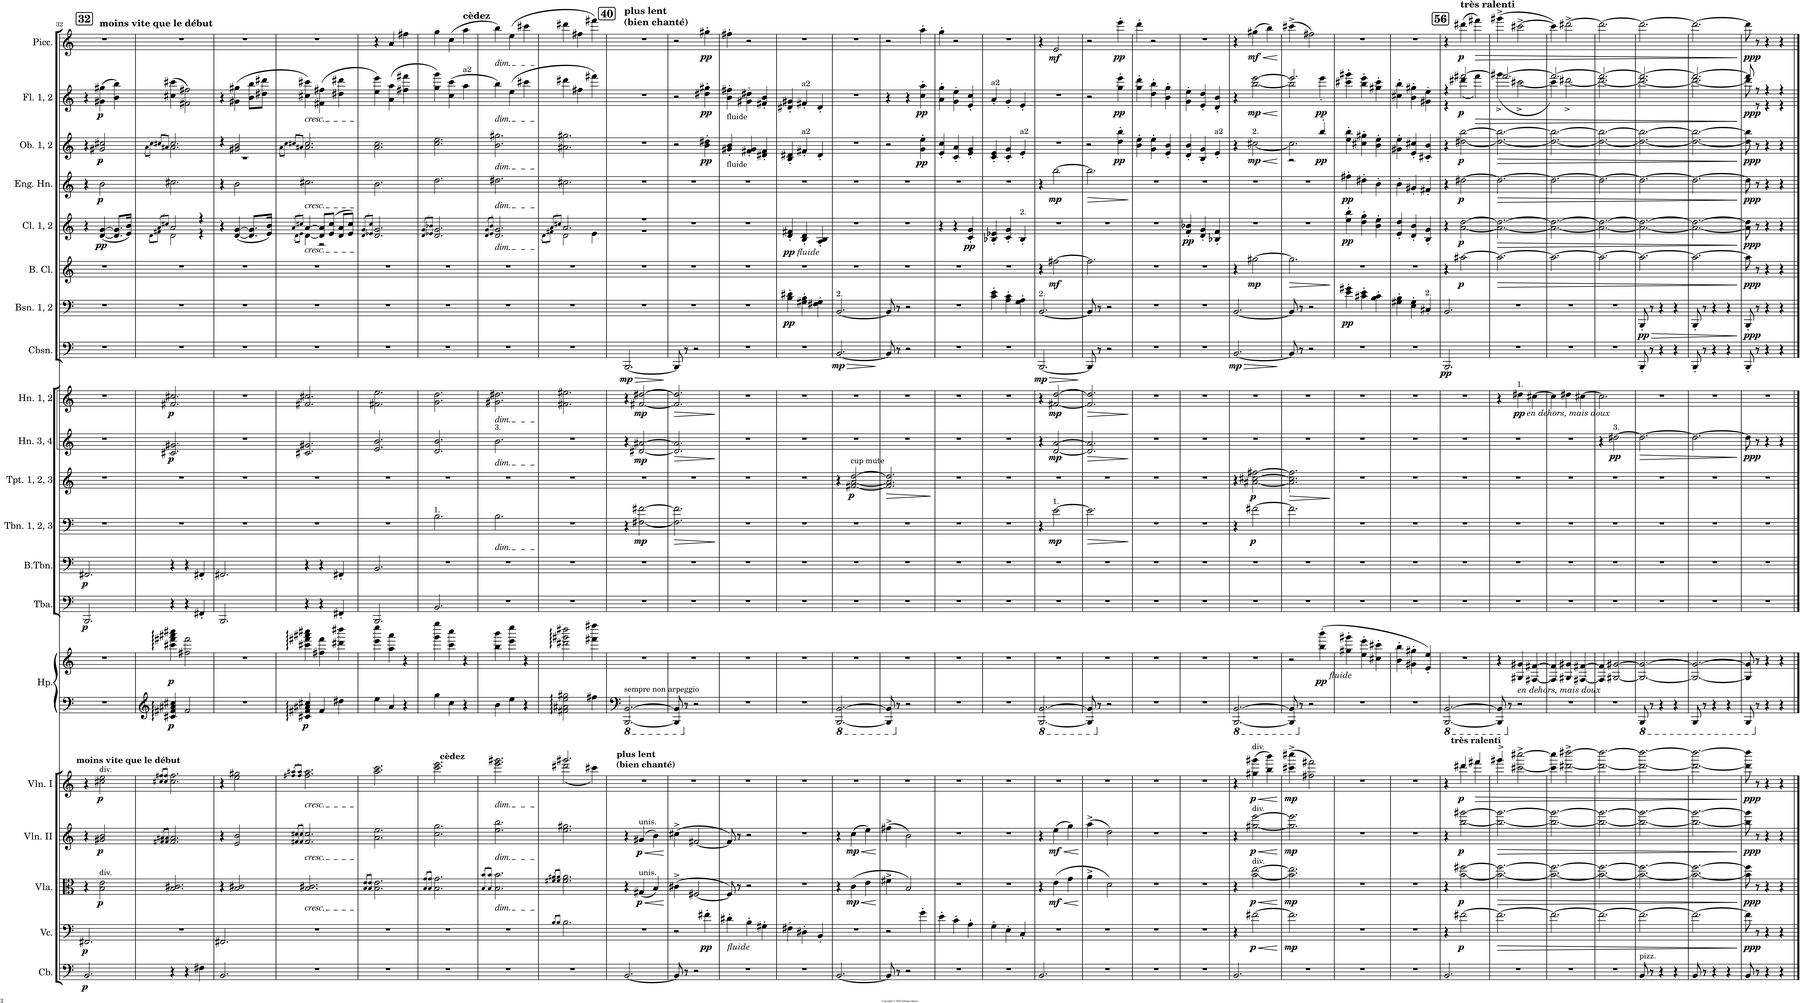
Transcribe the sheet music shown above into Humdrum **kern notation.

**kern	**dynam	**kern	**dynam	**kern	**dynam	**kern	**dynam	**kern	**dynam	**kern	**kern	**dynam	**kern	**dynam	**kern	**dynam	**kern	**dynam	**kern	**dynam	**kern	**dynam	**kern	**dynam	**kern	**dynam	**kern	**dynam	**kern	**dynam	**kern	**dynam	**kern	**dynam	**kern	**dynam	**kern	**dynam	**kern	**dynam
*part20	*part20	*part19	*part19	*part18	*part18	*part17	*part17	*part16	*part16	*part15	*part15	*part15	*part14	*part14	*part13	*part13	*part12	*part12	*part11	*part11	*part10	*part10	*part9	*part9	*part8	*part8	*part7	*part7	*part6	*part6	*part5	*part5	*part4	*part4	*part3	*part3	*part2	*part2	*part1	*part1
*staff21	*staff21	*staff20	*staff20	*staff19	*staff19	*staff18	*staff18	*staff17	*staff17	*staff16	*staff15	*staff15/16	*staff14	*staff14	*staff13	*staff13	*staff12	*staff12	*staff11	*staff11	*staff10	*staff10	*staff9	*staff9	*staff8	*staff8	*staff7	*staff7	*staff6	*staff6	*staff5	*staff5	*staff4	*staff4	*staff3	*staff3	*staff2	*staff2	*staff1	*staff1
*I"Contrabass	*	*I"Violoncello	*	*I"Viola	*	*I"Violin II	*	*I"Violin I	*	*I"Harp	*	*	*I"Tuba	*	*I"Bass trombone	*	*I"Trombone 1, 2	*	*I"Trumpet 1, 2, 3 in Bb	*	*I"Horn 3, 4 in F	*	*I"Horn 1, 2 in F	*	*I"Contrabassoon	*	*I"Bassoon 1, 2	*	*I"Bass Clarinet	*	*I"Clarinet 1, 2 in A	*	*I"English Horn	*	*I"Oboe 1, 2	*	*I"Flute 1, 2	*	*I"Piccolo	*
*I'Cb.	*	*I'Vc.	*	*I'Vla.	*	*I'Vln. II	*	*I'Vln. I	*	*I'Hp.	*	*	*I'Tba.	*	*I'B.Tbn.	*	*I'Tbn. 1, 2, 3	*	*I'Tpt. 1, 2, 3	*	*I'Hn. 3, 4	*	*I'Hn. 1, 2	*	*I'Cbsn.	*	*I'Bsn. 1, 2	*	*I'B. Cl.	*	*I'Cl. 1, 2	*	*I'Eng. Hn.	*	*I'Ob. 1, 2	*	*I'Fl. 1, 2	*	*I'Picc.	*
!!LO:PB:g=z
*clefF4	*	*clefF4	*	*clefC3	*	*clefG2	*	*clefG2	*	*clefF4	*clefG2	*	*clefF4	*	*clefF4	*	*clefF4	*	*clefG2	*	*clefG2	*	*clefG2	*	*clefF4	*	*clefF4	*	*clefG2	*	*clefG2	*	*clefG2	*	*clefG2	*	*clefG2	*	*clefG2	*
*Trd7c12	*	*	*	*	*	*	*	*	*	*	*	*	*	*	*	*	*	*	*Trd1c2	*	*Trd4c7	*	*Trd4c7	*	*Trd7c12	*	*	*	*Trd8c14	*	*Trd1c2	*	*Trd4c7	*	*	*	*	*	*Trd-7c-12	*
*k[]	*	*k[]	*	*k[]	*	*k[]	*	*k[]	*	*k[]	*k[]	*	*k[]	*	*k[]	*	*k[]	*	*k[]	*	*k[]	*	*k[]	*	*k[]	*	*k[]	*	*k[]	*	*k[]	*	*k[]	*	*k[]	*	*k[]	*	*k[]	*
*M3/4	*	*M3/4	*	*M3/4	*	*M3/4	*	*M3/4	*	*M3/4	*M3/4	*	*M3/4	*	*M3/4	*	*M3/4	*	*M3/4	*	*M3/4	*	*M3/4	*	*M3/4	*	*M3/4	*	*M3/4	*	*M3/4	*	*M3/4	*	*M3/4	*	*M3/4	*	*M3/4	*
!!LO:REH:place=s1:a:B:cj:fs=14:t=32
=32	=32	=32	=32	=32	=32	=32	=32	=32	=32	=32	=32	=32	=32	=32	=32	=32	=32	=32	=32	=32	=32	=32	=32	=32	=32	=32	=32	=32	=32	=32	=32	=32	=32	=32	=32	=32	=32	=32	=32	=32
!	!	!	!	!	!	!	!	!LO:TX:a:B:t=moins vite que le début	!	!	!	!	!	!	!	!	!	!	!	!	!	!	!	!	!	!	!	!	!	!	!	!	!	!	!	!	!	!	!	!
!	!LO:DY:b	!	!LO:DY:b	!	!	!	!	!	!	!	!	!	!	!LO:DY:b	!	!LO:DY:b	!	!	!	!	!	!	!	!	!	!	!	!	!	!	!	!	!	!	!	!	!	!	!	!
*	*	*	*	*	*	*	*	*	*	*	*	*	*	*	*	*	*	*	*	*	*	*	*	*	*	*	*	*	*	*	*	*	*	*	*	*	*	*	*^	*
2.BB/	p	2.FF#X/	p	4r	.	4r	.	4r	.	2.r	2.r	.	2.BBB/	p	2.FF#X/	p	2.r	.	2.r	.	2.r	.	2.r	.	2.r	.	2.r	.	2.r	.	4r	.	4r	.	4r	.	4r	.	2.r	4ryy	.
!	!	!	!	!	!	!	!	!	!	!	!	!	!	!	!	!	!	!	!	!	!	!	!	!	!	!	!	!	!	!	!	!	!	!	!	!	!	!	!	!LO:TX:a:B:t=moins vite que le début	!
!	!	!	!	!	!	!	!	!LO:TX:a:t=div.	!	!	!	!	!	!	!	!	!	!	!	!	!	!	!	!	!	!	!	!	!	!	!	!	!	!	!	!	!	!	!	!	!
!	!	!	!	!LO:TX:a:t=div.	!	!	!	!	!	!	!	!	!	!	!	!	!	!	!	!	!	!	!	!	!	!	!	!	!	!	!	!	!	!	!	!	!	!	!	!	!
!	!	!	!	!	!LO:DY:b	!	!LO:DY:b	!	!LO:DY:b	!	!	!	!	!	!	!	!	!	!	!	!	!	!	!	!	!	!	!	!	!	!	!LO:DY:b	!	!LO:DY:b	!	!LO:DY:b	!	!LO:DY:b	!	!	!
.	.	.	.	2B\ 2e\	p	2g#X/ 2b/	p	2cc#X\ 2ee\	p	.	.	.	.	.	.	.	.	.	.	.	.	.	.	.	.	.	.	.	.	.	([4d/ [4g/	pp	2b\	p	2g#X/ 2cc#X/	p	(4g#X\ 4gg#X\	p	.	2ryy	.
.	.	.	.	.	.	.	.	.	.	.	.	.	.	.	.	.	.	.	.	.	.	.	.	.	.	.	.	.	.	.	8.d/] 8.g/]L	.	.	.	.	.	4b\ 4bb\)	.	.	.	.
.	.	.	.	.	.	.	.	.	.	.	.	.	.	.	.	.	.	.	.	.	.	.	.	.	.	.	.	.	.	.	16e/ 16b/Jk)	.	.	.	.	.	.	.	.	.	.
*	*	*	*	*	*	*	*	*	*	*	*	*	*	*	*	*	*	*	*	*	*	*	*	*	*	*	*	*	*	*	*	*	*	*	*	*	*	*	*v	*v	*
=33	=33	=33	=33	=33	=33	=33	=33	=33	=33	=33	=33	=33	=33	=33	=33	=33	=33	=33	=33	=33	=33	=33	=33	=33	=33	=33	=33	=33	=33	=33	=33	=33	=33	=33	=33	=33	=33	=33	=33	=33
*	*	*	*	*	*	*	*	*	*	*	*	*	*	*	*	*	*	*	*	*	*	*	*	*	*	*	*	*	*	*	*^	*	*	*	*^	*	*	*	*	*
.	.	.	.	.	.	8qf#X/ 8qa#X/L	.	8qcc#X/ 8qff#X/L	.	.	.	.	.	.	.	.	.	.	.	.	.	.	.	.	.	.	.	.	.	.	8qa/L	8qd\L	.	.	.	8qcc#X/L	8qa#\L	.	.	.	.	.
.	.	.	.	.	.	8qf#/ 8qa#/J	.	8qcc#/ 8qff#/J	.	.	.	.	.	.	.	.	.	.	.	.	.	.	.	.	.	.	.	.	.	.	8qcc#X/J	8qf#X\J	.	.	.	8qa#X/J	8qcc#\J	.	.	.	.	.
!	!	!	!	!	!	!	!	!	!	!	!	!LO:DY:b=2	!	!	!	!	!	!	!	!	!	!	!	!	!	!	!	!	!	!	!	!	!	!	!	!	!	!	!	!	!	!
!	!	!	!	!	!	!	!	!	!	!	!	!LO:DY:n=1:b	!	!	!	!	!	!	!	!	!	!LO:DY:b	!	!LO:DY:b	!	!	!	!	!	!	!	!	!	!	!	!	!	!	!	!	!	!
4r	.	2.r	.	2.B/ 2.c#X/	.	2.f#/ 2.a#/	.	2.cc#\ 2.ff#\	.	4c#X/ 4f#X/ 4a#X/ 4cc#X/	4ccc#X\ 4fff#X\ 4aaa#X\ 4cccc#X\	p p	4r	.	4r	.	2.r	.	2.r	.	2.c#X/ 2.g#X/	p	2.f#X/ 2.cc#X/	p	2.r	.	2.r	.	2.r	.	2a/	2d\	.	2.cc#X\	.	2.cc#/	2.a#\	.	(4cc#X\ 4ccc#X\	.	2.r	.
4r	.	.	.	.	.	.	.	.	.	2f#/	2ff#X\ 2fff#\	.	4r	.	4r	.	.	.	.	.	.	.	.	.	.	.	.	.	.	.	.	.	.	.	.	.	.	.	2f#X\ 2ff#X\)	.	.	.
4F#X\	.	.	.	.	.	.	.	.	.	.	.	.	4FF#X'/	.	4FF#X'/	.	.	.	.	.	.	.	.	.	.	.	.	.	.	.	4r	4r	.	.	.	.	.	.	.	.	.	.
*	*	*	*	*	*	*	*	*	*	*	*	*	*	*	*	*	*	*	*	*	*	*	*	*	*	*	*	*	*	*	*v	*v	*	*	*	*	*	*	*	*	*	*
=34	=34	=34	=34	=34	=34	=34	=34	=34	=34	=34	=34	=34	=34	=34	=34	=34	=34	=34	=34	=34	=34	=34	=34	=34	=34	=34	=34	=34	=34	=34	=34	=34	=34	=34	=34	=34	=34	=34	=34	=34	=34
2.BB/	.	2.FF#X/	.	4r	.	4r	.	4r	.	2.r	2.r	.	2.BBB/	.	2.FF#X/	.	2.r	.	2.r	.	2.r	.	2.r	.	2.r	.	2.r	.	2.r	.	4r	.	4r	.	4r	2.r	.	4r	.	2.r	.
.	.	.	.	2B/ 2c#X/	.	2e/ 2b/	.	2ee\ 2gg#X\	.	.	.	.	.	.	.	.	.	.	.	.	.	.	.	.	.	.	.	.	.	.	([4d/ [4g/	.	2b\	.	2g#X/ 2b/	.	.	(4g#X\ 4gg#X\	.	.	.
.	.	.	.	.	.	.	.	.	.	.	.	.	.	.	.	.	.	.	.	.	.	.	.	.	.	.	.	.	.	.	8.d/] 8.g/]L	.	.	.	.	.	.	8b\ 8bb\L	.	.	.
.	.	.	.	.	.	.	.	.	.	.	.	.	.	.	.	.	.	.	.	.	.	.	.	.	.	.	.	.	.	.	.	.	.	.	.	.	.	8dd#X\ 8ddd#X\J	.	.	.
.	.	.	.	.	.	.	.	.	.	.	.	.	.	.	.	.	.	.	.	.	.	.	.	.	.	.	.	.	.	.	16e/ 16b/Jk)	.	.	.	.	.	.	.	.	.	.
=35	=35	=35	=35	=35	=35	=35	=35	=35	=35	=35	=35	=35	=35	=35	=35	=35	=35	=35	=35	=35	=35	=35	=35	=35	=35	=35	=35	=35	=35	=35	=35	=35	=35	=35	=35	=35	=35	=35	=35	=35	=35
*	*	*	*	*	*	*	*	*	*	*	*	*	*	*	*	*	*	*	*	*	*	*	*	*	*	*	*	*	*	*	*^	*	*	*	*	*	*	*	*	*	*
.	.	.	.	.	.	8qf#X/ 8qcc#X/L	.	8qff#X/ 8qaa#X/L	.	.	.	.	.	.	.	.	.	.	.	.	.	.	.	.	.	.	.	.	.	.	8qa/L	8qd\L	.	.	.	8qcc#X/L	8qa#\L	.	.	.	.	.
.	.	.	.	.	.	8qf#/ 8qcc#/J	.	8qff#/ 8qaa#/J	.	.	.	.	.	.	.	.	.	.	.	.	.	.	.	.	.	.	.	.	.	.	8qcc#X/J	8qe\J	.	.	.	8qa#X/J	8qcc#\J	.	.	.	.	.
!	!	!	!	!	!	!	!	!	!	!	!	!	!	!	!	!	!	!	!	!	!	!	!	!	!	!	!	!	!	!	!	!	!	!	!	!	!	!	!LO:TX:b:i:t=cresc.	!	!	!
!	!	!	!	!	!	!	!	!	!	!	!	!	!	!	!	!	!	!	!	!	!	!	!	!	!	!	!	!	!	!	!	!	!	!LO:TX:b:i:t=cresc.	!	!	!	!	!	!	!	!
!	!	!	!	!	!	!	!	!	!	!	!	!	!	!	!	!	!	!	!	!	!	!	!	!	!	!	!	!	!	!	!LO:TX:b:i:t=cresc.	!	!	!	!	!	!	!	!	!	!	!
!	!	!	!	!	!	!	!	!LO:TX:b:i:t=cresc.	!	!	!	!	!	!	!	!	!	!	!	!	!	!	!	!	!	!	!	!	!	!	!	!	!	!	!	!	!	!	!	!	!	!
!	!	!	!	!	!	!LO:TX:b:i:t=cresc.	!	!	!	!	!	!	!	!	!	!	!	!	!	!	!	!	!	!	!	!	!	!	!	!	!	!	!	!	!	!	!	!	!	!	!	!
!	!	!	!	!LO:TX:b:i:t=cresc.	!	!	!	!	!	!	!	!	!	!	!	!	!	!	!	!	!	!	!	!	!	!	!	!	!	!	!	!	!	!	!	!	!	!	!	!	!	!
!	!	!	!	!	!	!	!	!	!	!	!	!LO:DY:b=2	!	!	!	!	!	!	!	!	!	!	!	!	!	!	!	!	!	!	!	!	!	!	!	!	!	!	!	!	!	!
2.r	.	2.r	.	2.B/ 2.c#X/	.	2.f#/ 2.cc#/	.	2.ff#\ 2.aa#\	.	4c#X/ 4f#X/ 4a#X/ 4cc#X/	4ccc#X\ 4fff#X\ 4aaa#X\ 4cccc#X\	p	4r	.	4r	.	2.r	.	2.r	.	2.c#X/ 2.g#X/	.	2.f#X/ 2.cc#X/	.	2.r	.	2.r	.	2.r	.	[4a/	[4d\	.	2.cc#X\	.	2.cc#/	2.a#\	.	4cc#X\ 4ccc#X\)	.	2.r	.
.	.	.	.	.	.	.	.	.	.	4f#/	4ff#X\ 4fff#\	.	4r	.	4r	.	.	.	.	.	.	.	.	.	.	.	.	.	.	.	8d/] 8a/]L	2r	.	.	.	.	.	.	(4f#X\ 4ff#X\	.	.	.
.	.	.	.	.	.	.	.	.	.	.	.	.	.	.	.	.	.	.	.	.	.	.	.	.	.	.	.	.	.	.	(8e/ 8cc#/J	.	.	.	.	.	.	.	.	.	.	.
.	.	.	.	.	.	.	.	.	.	4dd#X\	4ddd#X\ 4dddd#X\	.	4FF#X'/	.	4FF#X'/	.	.	.	.	.	.	.	.	.	.	.	.	.	.	.	8d/ 8a/L	.	.	.	.	.	.	.	4dd#X\ 4ddd#X\	.	.	.
.	.	.	.	.	.	.	.	.	.	.	.	.	.	.	.	.	.	.	.	.	.	.	.	.	.	.	.	.	.	.	8e/ 8cc#/J)	.	.	.	.	.	.	.	.	.	.	.
*	*	*	*	*	*	*	*	*	*	*	*	*	*	*	*	*	*	*	*	*	*	*	*	*	*	*	*	*	*	*	*v	*v	*	*	*	*v	*v	*	*	*	*	*
=36	=36	=36	=36	=36	=36	=36	=36	=36	=36	=36	=36	=36	=36	=36	=36	=36	=36	=36	=36	=36	=36	=36	=36	=36	=36	=36	=36	=36	=36	=36	=36	=36	=36	=36	=36	=36	=36	=36	=36	=36
.	.	.	.	8qB/ 8qe/L	.	.	.	.	.	.	.	.	.	.	.	.	.	.	.	.	.	.	.	.	.	.	.	.	.	.	8qd/ 8qg/L	.	.	.	.	.	.	.	.	.
.	.	.	.	8qB/ 8qe/J	.	.	.	.	.	.	.	.	.	.	.	.	.	.	.	.	.	.	.	.	.	.	.	.	.	.	8qe-X/ 8qcc/J	.	.	.	.	.	.	.	.	.
2.r	.	2.r	.	2.B\ 2.e\	.	2.a\ 2.ee\	.	2.aa\ 2.ccc\	.	4ee\	4eee\ 4eeee\	.	2.BBB/	.	2.BB/	.	2.r	.	2.r	.	2.e/ 2.b/	.	2.f#X\ 2.ee\	.	2.r	.	2.r	.	2.r	.	2.d/ 2.g/	.	2.b\	.	2.a\ 2.cc\	.	4ee\ 4eee\)	.	4r	.
.	.	.	.	.	.	.	.	.	.	4a/	4aa\ 4aaa\	.	.	.	.	.	.	.	.	.	.	.	.	.	.	.	.	.	.	.	.	.	.	.	.	.	(4a\ 4aa\	.	4a/	.
.	.	.	.	.	.	.	.	.	.	4r	4r	.	.	.	.	.	.	.	.	.	.	.	.	.	.	.	.	.	.	.	.	.	.	.	.	.	4ff#X\ 4fff#X\	.	4ff#X\	.
=37	=37	=37	=37	=37	=37	=37	=37	=37	=37	=37	=37	=37	=37	=37	=37	=37	=37	=37	=37	=37	=37	=37	=37	=37	=37	=37	=37	=37	=37	=37	=37	=37	=37	=37	=37	=37	=37	=37	=37	=37
.	.	.	.	8qB/ 8qg/L	.	.	.	.	.	.	.	.	.	.	.	.	.	.	.	.	.	.	.	.	.	.	.	.	.	.	8qd/ 8qg/L	.	.	.	.	.	.	.	.	.
.	.	.	.	8qB/ 8qg/J	.	.	.	.	.	.	.	.	.	.	.	.	.	.	.	.	.	.	.	.	.	.	.	.	.	.	8qe-X/ 8qb-X/J	.	.	.	.	.	.	.	.	.
!	!	!	!	!	!	!	!	!	!	!	!	!	!	!	!	!	!LO:TX:a:t=1.	!	!	!	!	!	!	!	!	!	!	!	!	!	!	!	!	!	!	!	!	!	!	!
!	!	!	!	!	!	!	!	!LO:TX:a:B:t=cèdez	!	!	!	!	!	!	!	!	!	!	!	!	!	!	!	!	!	!	!	!	!	!	!	!	!	!	!	!	!	!	!	!
2.r	.	2.r	.	2.B\ 2.g\	.	2.cc\ 2.gg\	.	2.ccc\ 2.eee\	.	4gg\	4ggg\ 4gggg\	.	2.BB/	.	2.r	.	2.B\	.	2.r	.	2.d/ 2.b/	.	2.g\ 2.dd\	.	2.r	.	2.r	.	2.r	.	2.d/ 2.g/	.	2.dd\	.	2.cc\ 2.ee\	.	4gg\ 4ggg\)	.	4gg\	.
.	.	.	.	.	.	.	.	.	.	4cc\	4ccc\ 4cccc\	.	.	.	.	.	.	.	.	.	.	.	.	.	.	.	.	.	.	.	.	.	.	.	.	.	(4cc\ 4ccc\	.	(4cc\	.
!	!	!	!	!	!	!	!	!	!	!	!	!	!	!	!	!	!	!	!	!	!	!	!	!	!	!	!	!	!	!	!	!	!	!	!	!	!	!	!LO:TX:a:B:t=cèdez	!
!	!	!	!	!	!	!	!	!	!	!	!	!	!	!	!	!	!	!	!	!	!	!	!	!	!	!	!	!	!	!	!	!	!	!	!	!	!LO:TX:a:t=a2	!	!	!
.	.	.	.	.	.	.	.	.	.	4r	4r	.	.	.	.	.	.	.	.	.	.	.	.	.	.	.	.	.	.	.	.	.	.	.	.	.	4aa\	.	4aa\	.
=38	=38	=38	=38	=38	=38	=38	=38	=38	=38	=38	=38	=38	=38	=38	=38	=38	=38	=38	=38	=38	=38	=38	=38	=38	=38	=38	=38	=38	=38	=38	=38	=38	=38	=38	=38	=38	=38	=38	=38	=38
.	.	.	.	8qB/ 8qb/L	.	.	.	.	.	.	.	.	.	.	.	.	.	.	.	.	.	.	.	.	.	.	.	.	.	.	8qd/ 8qg/L	.	.	.	.	.	.	.	.	.
.	.	.	.	8qB/ 8qb/J	.	.	.	.	.	.	.	.	.	.	.	.	.	.	.	.	.	.	.	.	.	.	.	.	.	.	8qe/ 8qb/J	.	.	.	.	.	.	.	.	.
!	!	!	!	!	!	!	!	!	!	!	!	!	!	!	!	!	!	!	!	!	!	!	!	!	!	!	!	!	!	!	!	!	!	!	!	!	!	!	!LO:TX:b:i:t=dim.	!
!	!	!	!	!	!	!	!	!	!	!	!	!	!	!	!	!	!	!	!	!	!	!	!	!	!	!	!	!	!	!	!	!	!	!	!	!	!LO:TX:b:i:t=dim.	!	!	!
!	!	!	!	!	!	!	!	!	!	!	!	!	!	!	!	!	!	!	!	!	!	!	!	!	!	!	!	!	!	!	!	!	!	!	!LO:TX:b:i:t=dim.	!	!	!	!	!
!	!	!	!	!	!	!	!	!	!	!	!	!	!	!	!	!	!	!	!	!	!	!	!	!	!	!	!	!	!	!	!	!	!LO:TX:b:i:t=dim.	!	!	!	!	!	!	!
!	!	!	!	!	!	!	!	!	!	!	!	!	!	!	!	!	!	!	!	!	!	!	!	!	!	!	!	!	!	!	!LO:TX:b:i:t=dim.	!	!	!	!	!	!	!	!	!
!	!	!	!	!	!	!	!	!	!	!	!	!	!	!	!	!	!	!	!	!	!	!	!LO:TX:b:i:t=dim.	!	!	!	!	!	!	!	!	!	!	!	!	!	!	!	!	!
!	!	!	!	!	!	!	!	!	!	!	!	!	!	!	!	!	!	!	!	!	!LO:TX:a:t=3.	!	!	!	!	!	!	!	!	!	!	!	!	!	!	!	!	!	!	!
!	!	!	!	!	!	!	!	!	!	!	!	!	!	!	!	!	!	!	!	!	!LO:TX:b:i:t=dim.	!	!	!	!	!	!	!	!	!	!	!	!	!	!	!	!	!	!	!
!	!	!	!	!	!	!	!	!	!	!	!	!	!	!	!	!	!LO:TX:b:i:t=dim.	!	!	!	!	!	!	!	!	!	!	!	!	!	!	!	!	!	!	!	!	!	!	!
!	!	!	!	!	!	!	!	!LO:TX:b:i:t=dim.	!	!	!	!	!	!	!	!	!	!	!	!	!	!	!	!	!	!	!	!	!	!	!	!	!	!	!	!	!	!	!	!
!	!	!	!	!	!	!LO:TX:b:i:t=dim.	!	!	!	!	!	!	!	!	!	!	!	!	!	!	!	!	!	!	!	!	!	!	!	!	!	!	!	!	!	!	!	!	!	!
!	!	!	!	!LO:TX:b:i:t=dim.	!	!	!	!	!	!	!	!	!	!	!	!	!	!	!	!	!	!	!	!	!	!	!	!	!	!	!	!	!	!	!	!	!	!	!	!
2.r	.	2.r	.	2.B\ 2.b\	.	2.ee\ 2.bb\	.	2.eee\ 2.ggg#X\	.	4b\	4bb\ 4bbb\	.	2.r	.	2.r	.	2.B\	.	2.r	.	2.b\	.	2.g#X\ 2.dd#X\	.	2.r	.	2.r	.	2.r	.	2.d/ 2.g/	.	2.dd#X\	.	2.b\ 2.gg#X\	.	4bb\)	.	4bb\)	.
.	.	.	.	.	.	.	.	.	.	4ee\	4eee\ 4eeee\	.	.	.	.	.	.	.	.	.	.	.	.	.	.	.	.	.	.	.	.	.	.	.	.	.	(4ee\	.	(4ee\	.
.	.	.	.	.	.	.	.	.	.	4r	4r	.	.	.	.	.	.	.	.	.	.	.	.	.	.	.	.	.	.	.	.	.	.	.	.	.	4ccc#X\	.	4ccc#X\	.
=39	=39	=39	=39	=39	=39	=39	=39	=39	=39	=39	=39	=39	=39	=39	=39	=39	=39	=39	=39	=39	=39	=39	=39	=39	=39	=39	=39	=39	=39	=39	=39	=39	=39	=39	=39	=39	=39	=39	=39	=39
*	*	*	*	*	*	*	*	*	*	*	*	*	*	*	*	*	*	*	*	*	*	*	*	*	*	*	*	*	*	*	*^	*	*	*	*	*	*	*	*	*
.	.	8qB/L	.	8qf#X/ 8qa#X/L	.	.	.	.	.	.	.	.	.	.	.	.	.	.	.	.	.	.	.	.	.	.	.	.	.	.	8qa/L	8qd\L	.	.	.	.	.	.	.	.	.
.	.	8qB/J	.	8qf#/ 8qa#/J	.	.	.	.	.	.	.	.	.	.	.	.	.	.	.	.	.	.	.	.	.	.	.	.	.	.	8qcc#X/J	8qf#X\J	.	.	.	.	.	.	.	.	.
*	*	*	*	*	*	*	*	*^	*	*	*	*	*	*	*	*	*	*	*	*	*	*	*	*	*	*	*	*	*	*	*	*	*	*	*	*	*	*	*	*	*
2.r	.	2.B\	.	2.f#\ 2.a#\	.	2.ee\ 2.gg#X\	.	2.ggg#X/	(2ddd#X\	.	2f#X\ 2a#X\ 2ee\ 2gg#X\	2ddd#X\ 2ggg#X\ 2dddd#X\	.	2.r	.	2.r	.	2.r	.	2.r	.	2.r	.	2.f#X\ 2.ee#X\	.	2.r	.	2.r	.	2.r	.	2.a/	2d\	.	2.cc#X\	.	2.a#X\ 2.gg#X\	.	4ddd#X\	.	4ddd#X\	.
.	.	.	.	.	.	.	.	.	.	.	.	.	.	.	.	.	.	.	.	.	.	.	.	.	.	.	.	.	.	.	.	.	.	.	.	.	.	.	4ff#X\	.	4ff#X\	.
.	.	.	.	.	.	.	.	.	4ccc#X\)	.	4ff#X\	4fff#X\ 4ffff#X\	.	.	.	.	.	.	.	.	.	.	.	.	.	.	.	.	.	.	.	.	4e\	.	.	.	.	.	4fff#X\)	.	4fff#X\)	.
*	*	*	*	*	*	*	*	*v	*v	*	*	*	*	*	*	*	*	*	*	*	*	*	*	*	*	*	*	*	*	*	*	*	*	*	*	*	*	*	*	*	*	*
!!LO:REH:place=s1:a:B:cj:fs=14:t=40
=40	=40	=40	=40	=40	=40	=40	=40	=40	=40	=40	=40	=40	=40	=40	=40	=40	=40	=40	=40	=40	=40	=40	=40	=40	=40	=40	=40	=40	=40	=40	=40	=40	=40	=40	=40	=40	=40	=40	=40	=40	=40
*	*	*	*	*	*	*	*	*	*	*8ba	*	*	*	*	*	*	*	*	*	*	*	*	*	*	*	*	*	*	*	*	*	*	*	*	*	*	*	*	*	*	*
*	*	*	*	*	*	*	*	*^	*	*	*	*	*	*	*	*	*	*	*	*	*	*	*	*	*	*	*	*	*	*	*	*	*	*	*	*	*	*	*	*	*
!	!	!	!	!	!	!	!	!	!	!	!	!	!	!	!	!	!	!	!	!	!	!	!	!	!	!	!	!	!	!	!	!	!	!	!	!	!	!	!	!	!LO:TX:a:B:t=plus lent	!
!	!	!	!	!	!	!	!	!	!	!	!	!	!	!	!	!	!	!	!	!	!	!	!	!	!	!	!	!	!	!	!	!	!	!	!	!	!	!	!	!	!LO:TX:a:t=(bien chanté)	!
!	!	!	!	!	!	!	!	!	!	!	!LO:TX:a:t=sempre non arpeggio	!	!	!	!	!	!	!	!	!	!	!	!	!	!	!	!	!	!	!	!	!	!	!	!	!	!	!	!	!	!	!
!	!	!	!	!	!	!	!	!LO:TX:a:B:t=plus lent	!	!	!	!	!	!	!	!	!	!	!	!	!	!	!	!	!	!	!	!	!	!	!	!	!	!	!	!	!	!	!	!	!	!
!	!	!	!	!	!	!	!	!LO:TX:a:t=(bien chanté)	!	!	!	!	!	!	!	!	!	!	!	!	!	!	!	!	!	!	!	!	!	!	!	!	!	!	!	!	!	!	!	!	!	!
!	!	!	!	!	!	!	!	!	!	!	!	!	!	!	!	!	!	!	!	!	!	!	!	!	!	!	!LO:HP:b	!	!	!	!	!	!	!	!	!	!	!	!	!	!	!
!	!	!	!	!	!	!	!	!	!	!	!	!	!	!	!	!	!	!	!	!	!	!	!	!	!	!	!LO:DY:n=1:b	!	!	!	!	!	!	!	!	!	!	!	!	!	!	!
*	*	*	*	*	*	*	*	*v	*v	*	*	*	*	*	*	*	*	*	*	*	*	*	*	*	*	*	*	*	*	*	*	*	*	*	*	*	*	*	*	*	*	*
[2.BB/	.	2.r	.	4r	.	4r	.	2.r	.	[2.BBBB/ [2.BBB/	2.r	.	2.r	.	2.r	.	4r	.	2.r	.	4r	.	4r	.	[2.BBB/	> mp	2.r	.	2.r	.	2.r	2.r	.	2.r	.	2.r	.	2.r	.	2.r	.
!	!	!	!	!	!	!LO:TX:a:t=unis.	!	!	!	!	!	!	!	!	!	!	!	!	!	!	!	!	!	!	!	!	!	!	!	!	!	!	!	!	!	!	!	!	!	!	!
!	!	!	!	!LO:TX:a:t=unis.	!	!	!	!	!	!	!	!	!	!	!	!	!	!	!	!	!	!	!	!	!	!	!	!	!	!	!	!	!	!	!	!	!	!	!	!	!
!	!	!	!	!	!LO:HP:b	!	!LO:HP:b	!	!	!	!	!	!	!	!	!	!	!	!	!	!	!	!	!	!	!	!	!	!	!	!	!	!	!	!	!	!	!	!	!	!
!	!	!	!	!	!LO:DY:n=1:b	!	!LO:DY:n=1:b	!	!	!	!	!	!	!	!	!	!	!LO:DY:b	!	!	!	!LO:DY:b	!	!LO:DY:b	!	!	!	!	!	!	!	!	!	!	!	!	!	!	!	!	!
.	.	.	.	(4G#X/	< p	(4g#X/	< p	.	.	.	.	.	.	.	.	.	[2F#X\ [2f#X\	mp	.	.	[2d#X/ [2a#X/	mp	[2f#X/ [2dd#X/	mp	.	.	.	.	.	.	.	.	.	.	.	.	.	.	.	.	.
.	.	.	.	4B/)	.	4b\)	.	.	.	.	.	.	.	.	.	.	.	.	.	.	.	.	.	.	.	.	.	.	.	.	.	.	.	.	.	.	.	.	.	.	.
*	*	*	*	*	*	*	*	*	*	*	*	*	*	*	*	*	*	*	*	*	*	*	*	*	*	*	*	*	*	*	*v	*v	*	*	*	*	*	*	*	*	*
.	.	.	.	.	[	.	[	.	.	.	.	.	.	.	.	.	.	.	.	.	.	.	.	.	.	]	.	.	.	.	.	.	.	.	.	.	.	.	.	.
=41	=41	=41	=41	=41	=41	=41	=41	=41	=41	=41	=41	=41	=41	=41	=41	=41	=41	=41	=41	=41	=41	=41	=41	=41	=41	=41	=41	=41	=41	=41	=41	=41	=41	=41	=41	=41	=41	=41	=41	=41
!	!	!	!	!	!	!	!	!	!	!	!	!	!	!	!	!	!	!LO:HP:b	!	!	!	!LO:HP:b	!	!LO:HP:b	!	!	!	!	!	!	!	!	!	!	!	!	!	!	!	!
8BB/]	.	2r	.	(4c#X^\	.	(4cc#X^\	.	2.r	.	8BBBB/] 8BBB/]	2.r	.	2.r	.	2.r	.	2.F#\] 2.f#\]	>	2.r	.	2.d#/] 2.a#/]	>	2.f#/] 2.dd#/]	>	8BBB/]	.	2.r	.	2.r	.	2.r	.	2.r	.	2r	.	2r	.	2r	.
*	*	*	*	*	*	*	*	*	*	*X8ba	*	*	*	*	*	*	*	*	*	*	*	*	*	*	*	*	*	*	*	*	*	*	*	*	*	*	*	*	*	*
8r	.	.	.	.	.	.	.	.	.	8r	.	.	.	.	.	.	.	.	.	.	.	.	.	.	8r	.	.	.	.	.	.	.	.	.	.	.	.	.	.	.
2r	.	.	.	[2F#X/	.	[2f#X/	.	.	.	2r	.	.	.	.	.	.	.	.	.	.	.	.	.	.	2r	.	.	.	.	.	.	.	.	.	.	.	.	.	.	.
!	!	!	!LO:DY:b	!	!	!	!	!	!	!	!	!	!	!	!	!	!	!	!	!	!	!	!	!	!	!	!	!	!	!	!	!	!	!	!	!LO:DY:b	!	!LO:DY:b	!	!LO:DY:b
.	.	4f#X'\	pp	.	.	.	.	.	.	.	.	.	.	.	.	.	.	.	.	.	.	.	.	.	.	.	.	.	.	.	.	.	.	.	4b\' 4dd#X\'	pp	4dd#X\' 4gg#X\'	pp	4gg#X'\	pp
.	.	.	.	.	.	.	.	.	.	.	.	.	.	.	.	.	.	]	.	.	.	]	.	]	.	.	.	.	.	.	.	.	.	.	.	.	.	.	.	.
=42	=42	=42	=42	=42	=42	=42	=42	=42	=42	=42	=42	=42	=42	=42	=42	=42	=42	=42	=42	=42	=42	=42	=42	=42	=42	=42	=42	=42	=42	=42	=42	=42	=42	=42	=42	=42	=42	=42	=42	=42
!	!	!	!	!	!	!	!	!	!	!	!	!	!	!	!	!	!	!	!	!	!	!	!	!	!	!	!	!	!	!	!	!	!	!	!	!	!LO:TX:b:t=fluide	!	!	!
!	!	!	!	!	!	!	!	!	!	!	!	!	!	!	!	!	!	!	!	!	!	!	!	!	!	!	!	!	!	!	!	!	!	!	!LO:TX:b:t=fluide	!	!	!	!	!
!	!	!LO:TX:b:i:t=fluide	!	!	!	!	!	!	!	!	!	!	!	!	!	!	!	!	!	!	!	!	!	!	!	!	!	!	!	!	!	!	!	!	!	!	!	!	!	!
2.r	.	4d#X'\	.	8F#/])	.	8f#/])	.	2.r	.	2.r	2.r	.	2.r	.	2.r	.	2.r	.	2.r	.	2.r	.	2.r	.	2.r	.	2.r	.	2.r	.	2.r	.	2.r	.	4g#X/' 4b/'	.	4b\' 4ff#X\'	.	4ff#X'\	.
.	.	.	.	8r	.	8r	.	.	.	.	.	.	.	.	.	.	.	.	.	.	.	.	.	.	.	.	.	.	.	.	.	.	.	.	.	.	.	.	.	.
.	.	4B'\	.	2r	.	2r	.	.	.	.	.	.	.	.	.	.	.	.	.	.	.	.	.	.	.	.	.	.	.	.	.	.	.	.	4f#X/' 4g#/'	.	4g#X\' 4dd#X\'	.	2r	.
.	.	4G#X'\	.	.	.	.	.	.	.	.	.	.	.	.	.	.	.	.	.	.	.	.	.	.	.	.	.	.	.	.	.	.	.	.	4d#X/' 4f#/'	.	4f#X/' 4b/'	.	.	.
=43	=43	=43	=43	=43	=43	=43	=43	=43	=43	=43	=43	=43	=43	=43	=43	=43	=43	=43	=43	=43	=43	=43	=43	=43	=43	=43	=43	=43	=43	=43	=43	=43	=43	=43	=43	=43	=43	=43	=43	=43
!	!	!	!	!	!	!	!	!	!	!	!	!	!	!	!	!	!	!	!	!	!	!	!	!	!	!	!	!	!	!	!LO:TX:b:i:t=fluide	!	!	!	!	!	!	!	!	!
!	!	!	!	!	!	!	!	!	!	!	!	!	!	!	!	!	!	!	!	!	!	!	!	!	!	!	!	!LO:DY:b	!	!	!	!LO:DY:b	!	!	!	!	!	!	!	!
2.r	.	4F#X'\	.	2.r	.	2.r	.	2.r	.	2.r	2.r	.	2.r	.	2.r	.	2.r	.	2.r	.	2.r	.	2.r	.	2.r	.	4B\' 4d#X\'	pp	2.r	.	4d/' 4f#X/'	pp	2.r	.	4B/' 4d#X/'	.	4d#X/' 4g#X/'	.	2.r	.
!	!	!	!	!	!	!	!	!	!	!	!	!	!	!	!	!	!	!	!	!	!	!	!	!	!	!	!	!	!	!	!	!	!	!	!	!	!LO:TX:a:t=a2	!	!	!
!	!	!	!	!	!	!	!	!	!	!	!	!	!	!	!	!	!	!	!	!	!	!	!	!	!	!	!	!	!	!	!	!	!	!	!LO:TX:a:t=a2	!	!	!	!	!
.	.	4D#X'\	.	.	.	.	.	.	.	.	.	.	.	.	.	.	.	.	.	.	.	.	.	.	.	.	4G#X\' 4B\'	.	.	.	4B/' 4d/'	.	.	.	4f#X'/	.	4f#X'/	.	.	.
.	.	4BB'/	.	.	.	.	.	.	.	.	.	.	.	.	.	.	.	.	.	.	.	.	.	.	.	.	4F#X\' 4G#\'	.	.	.	4A/' 4B/'	.	.	.	4d#'/	.	4d#'/	.	.	.
=44	=44	=44	=44	=44	=44	=44	=44	=44	=44	=44	=44	=44	=44	=44	=44	=44	=44	=44	=44	=44	=44	=44	=44	=44	=44	=44	=44	=44	=44	=44	=44	=44	=44	=44	=44	=44	=44	=44	=44	=44
*	*	*	*	*	*	*	*	*	*	*8ba	*	*	*	*	*	*	*	*	*	*	*	*	*	*	*	*	*	*	*	*	*	*	*	*	*	*	*	*	*	*
!	!	!	!	!	!	!	!	!	!	!	!	!	!	!	!	!	!	!	!	!	!	!	!	!	!	!	!LO:TX:a:t=2.	!	!	!	!	!	!	!	!	!	!	!	!	!
!	!	!	!	!	!	!	!	!	!	!	!	!	!	!	!	!	!	!	!	!	!	!	!	!	!	!LO:HP:b	!	!	!	!	!	!	!	!	!	!	!	!	!	!
!	!	!	!	!	!	!	!	!	!	!	!	!	!	!	!	!	!	!	!	!	!	!	!	!	!	!LO:DY:n=1:b	!	!	!	!	!	!	!	!	!	!	!	!	!	!
[2.BB/	.	2.r	.	4r	.	4r	.	2.r	.	[2.BBBB/ [2.BBB/	2.r	.	2.r	.	2.r	.	2.r	.	4r	.	2.r	.	2.r	.	[2.BB/	> mp	[2.BB/	.	2.r	.	2.r	.	2.r	.	2.r	.	2.r	.	2.r	.
!	!	!	!	!	!	!	!	!	!	!	!	!	!	!	!	!	!	!	!LO:TX:a:t=cup mute	!	!	!	!	!	!	!	!	!	!	!	!	!	!	!	!	!	!	!	!	!
!	!	!	!	!	!LO:HP:b	!	!LO:HP:b	!	!	!	!	!	!	!	!	!	!	!	!	!	!	!	!	!	!	!	!	!	!	!	!	!	!	!	!	!	!	!	!	!
!	!	!	!	!	!LO:DY:n=1:b	!	!LO:DY:n=1:b	!	!	!	!	!	!	!	!	!	!	!	!	!LO:DY:b	!	!	!	!	!	!	!	!	!	!	!	!	!	!	!	!	!	!	!	!
.	.	.	.	(4c\	< mp	(4cc\	< mp	.	.	.	.	.	.	.	.	.	.	.	[2f#X/ [2a/ [2dd/	p	.	.	.	.	.	.	.	.	.	.	.	.	.	.	.	.	.	.	.	.
.	.	.	.	4e\	.	4ee\)	.	.	.	.	.	.	.	.	.	.	.	.	.	.	.	.	.	.	.	.	.	.	.	.	.	.	.	.	.	.	.	.	.	.
.	.	.	.	.	[	.	[	.	.	.	.	.	.	.	.	.	.	.	.	.	.	.	.	.	.	]	.	.	.	.	.	.	.	.	.	.	.	.	.	.
=45	=45	=45	=45	=45	=45	=45	=45	=45	=45	=45	=45	=45	=45	=45	=45	=45	=45	=45	=45	=45	=45	=45	=45	=45	=45	=45	=45	=45	=45	=45	=45	=45	=45	=45	=45	=45	=45	=45	=45	=45
!	!	!	!	!	!	!	!	!	!	!	!	!	!	!	!	!	!	!	!	!LO:HP:b	!	!	!	!	!	!	!	!	!	!	!	!	!	!	!	!	!	!	!	!
8BB/]	.	2r	.	4f#X^\	.	(4ff#X^\	.	2.r	.	8BBBB/] 8BBB/]	2.r	.	2.r	.	2.r	.	2.r	.	2.f#/] 2.a/] 2.dd/]	>	2.r	.	2.r	.	8BB/]	.	8BB/]	.	2.r	.	2.r	.	2.r	.	2r	.	4r	.	2r	.
*	*	*	*	*	*	*	*	*	*	*X8ba	*	*	*	*	*	*	*	*	*	*	*	*	*	*	*	*	*	*	*	*	*	*	*	*	*	*	*	*	*	*
8r	.	.	.	.	.	.	.	.	.	8r	.	.	.	.	.	.	.	.	.	.	.	.	.	.	8r	.	8r	.	.	.	.	.	.	.	.	.	.	.	.	.
2r	.	.	.	2B/)	.	2b\)	.	.	.	2r	.	.	.	.	.	.	.	.	.	.	.	.	.	.	2r	.	2r	.	.	.	.	.	.	.	.	.	4r	.	.	.
!	!	!	!	!	!	!	!	!	!	!	!	!	!	!	!	!	!	!	!	!	!	!	!	!	!	!	!	!	!	!	!	!	!	!	!	!LO:DY:b	!	!LO:DY:b	!	!
.	.	4g'\	.	.	.	.	.	.	.	.	.	.	.	.	.	.	.	.	.	.	.	.	.	.	.	.	.	.	.	.	.	.	.	.	4g\' 4ee\'	pp	4cc\' 4aa\'	pp	4aa'\	.
.	.	.	.	.	.	.	.	.	.	.	.	.	.	.	.	.	.	.	.	]	.	.	.	.	.	.	.	.	.	.	.	.	.	.	.	.	.	.	.	.
=46	=46	=46	=46	=46	=46	=46	=46	=46	=46	=46	=46	=46	=46	=46	=46	=46	=46	=46	=46	=46	=46	=46	=46	=46	=46	=46	=46	=46	=46	=46	=46	=46	=46	=46	=46	=46	=46	=46	=46	=46
2.r	.	4e'\	.	2.r	.	2.r	.	2.r	.	2.r	2.r	.	2.r	.	2.r	.	2.r	.	2.r	.	2.r	.	2.r	.	2.r	.	2.r	.	2.r	.	4r	.	2.r	.	4e/' 4cc/'	.	4a\' 4gg\'	.	4gg'\	.
.	.	4c'\	.	.	.	.	.	.	.	.	.	.	.	.	.	.	.	.	.	.	.	.	.	.	.	.	.	.	.	.	4r	.	.	.	4c/' 4a/'	.	4g\' 4ee\'	.	2r	.
!	!	!	!	!	!	!	!	!	!	!	!	!	!	!	!	!	!	!	!	!	!	!	!	!	!	!	!	!	!	!	!	!LO:DY:b	!	!	!	!	!	!	!	!
.	.	4A'\	.	.	.	.	.	.	.	.	.	.	.	.	.	.	.	.	.	.	.	.	.	.	.	.	.	.	.	.	4c/' 4g/'	pp	.	.	4e/' 4g/'	.	4e/' 4cc/'	.	.	.
=47	=47	=47	=47	=47	=47	=47	=47	=47	=47	=47	=47	=47	=47	=47	=47	=47	=47	=47	=47	=47	=47	=47	=47	=47	=47	=47	=47	=47	=47	=47	=47	=47	=47	=47	=47	=47	=47	=47	=47	=47
!	!	!	!	!	!	!	!	!	!	!	!	!	!	!	!	!	!	!	!	!	!	!	!	!	!	!	!	!	!	!	!	!	!	!	!	!	!LO:TX:a:t=a2	!	!	!
2.r	.	4G'\	.	2.r	.	2.r	.	2.r	.	2.r	2.r	.	2.r	.	2.r	.	2.r	.	2.r	.	2.r	.	2.r	.	2.r	.	4c\' 4e\'	.	2.r	.	4B-X/' 4e-X/'	.	2.r	.	4c/' 4e/'	.	4a'/	.	2.r	.
.	.	4E'\	.	.	.	.	.	.	.	.	.	.	.	.	.	.	.	.	.	.	.	.	.	.	.	.	4A\' 4c\'	.	.	.	4c/' 4g/'	.	.	.	4c/' 4g/'	.	4g'/	.	.	.
!	!	!	!	!	!	!	!	!	!	!	!	!	!	!	!	!	!	!	!	!	!	!	!	!	!	!	!	!	!	!	!	!	!	!	!LO:TX:a:t=a2	!	!	!	!	!
!	!	!	!	!	!	!	!	!	!	!	!	!	!	!	!	!	!	!	!	!	!	!	!	!	!	!	!	!	!	!	!LO:TX:a:t=2.	!	!	!	!	!	!	!	!	!
.	.	4C'/	.	.	.	.	.	.	.	.	.	.	.	.	.	.	.	.	.	.	.	.	.	.	.	.	4G\' 4A\'	.	.	.	4B-'/	.	.	.	4e'/	.	4e'/	.	.	.
=48	=48	=48	=48	=48	=48	=48	=48	=48	=48	=48	=48	=48	=48	=48	=48	=48	=48	=48	=48	=48	=48	=48	=48	=48	=48	=48	=48	=48	=48	=48	=48	=48	=48	=48	=48	=48	=48	=48	=48	=48
*	*	*	*	*	*	*	*	*	*	*8ba	*	*	*	*	*	*	*	*	*	*	*	*	*	*	*	*	*	*	*	*	*	*	*	*	*	*	*	*	*	*
!	!	!	!	!	!	!	!	!	!	!	!	!	!	!	!	!	!	!	!	!	!	!	!	!	!	!	!LO:TX:a:t=2.	!	!	!	!	!	!	!	!	!	!	!	!	!
!	!	!	!	!	!	!	!	!	!	!	!	!	!	!	!	!	!	!	!	!	!	!	!	!	!	!LO:HP:b	!	!	!	!	!	!	!	!	!	!	!	!	!	!
!	!	!	!	!	!	!	!	!	!	!	!	!	!	!	!	!	!	!	!	!	!	!	!	!	!	!LO:DY:n=1:b	!	!	!	!	!	!	!	!	!	!	!	!	!	!
2.BB/	.	2.r	.	4r	.	4r	.	2.r	.	[2.BBBB/ [2.BBB/	2.r	.	2.r	.	2.r	.	4r	.	2.r	.	4r	.	4r	.	[2.BBB/	> mp	[2.BB/	.	4r	.	2.r	.	4r	.	2.r	.	2.r	.	4r	.
!	!	!	!	!	!	!	!	!	!	!	!	!	!	!	!	!	!LO:TX:a:t=1.	!	!	!	!	!	!	!	!	!	!	!	!	!	!	!	!	!	!	!	!	!	!	!
!	!	!	!	!	!LO:HP:b	!	!LO:HP:b	!	!	!	!	!	!	!	!	!	!	!	!	!	!	!	!	!	!	!	!	!	!	!	!	!	!	!	!	!	!	!	!	!
!	!	!	!	!	!LO:DY:n=1:b	!	!LO:DY:n=1:b	!	!	!	!	!	!	!	!	!	!	!LO:DY:b	!	!	!	!LO:DY:b	!	!LO:DY:b	!	!	!	!	!	!LO:DY:b	!	!	!	!LO:DY:b	!	!	!	!	!	!LO:DY:b
.	.	.	.	(4e\	< mf	(4ee\	< mf	.	.	.	.	.	.	.	.	.	[2e\	mp	.	.	[2d/ [2a/	mp	[2f#X/ [2dd/	mp	.	.	.	.	[2ff#X\	mf	.	.	[2bb\	mp	.	.	.	.	2e/	mf
.	.	.	.	4g\	.	4gg\)	.	.	.	.	.	.	.	.	.	.	.	.	.	.	.	.	.	.	.	.	.	.	.	.	.	.	.	.	.	.	.	.	.	.
.	.	.	.	.	[	.	[	.	.	.	.	.	.	.	.	.	.	.	.	.	.	.	.	.	.	]	.	.	.	.	.	.	.	.	.	.	.	.	.	.
=49	=49	=49	=49	=49	=49	=49	=49	=49	=49	=49	=49	=49	=49	=49	=49	=49	=49	=49	=49	=49	=49	=49	=49	=49	=49	=49	=49	=49	=49	=49	=49	=49	=49	=49	=49	=49	=49	=49	=49	=49
!	!	!	!	!	!	!	!	!	!	!	!	!	!	!	!	!	!	!LO:HP:b	!	!	!	!LO:HP:b	!	!LO:HP:b	!	!	!	!	!	!	!	!	!	!LO:HP:b	!	!	!	!	!	!
2.r	.	2.r	.	4a^\	.	(4aa^\	.	2.r	.	8BBBB/] 8BBB/]	2.r	.	2.r	.	2.r	.	2.e\]	>	2.r	.	2.d/] 2.a/]	>	2.f#/] 2.dd/]	>	8BBB/]	.	8BB/]	.	2.ff#\]	.	2.r	.	2.bb\]	>	2r	.	2r	.	2r	.
*	*	*	*	*	*	*	*	*	*	*X8ba	*	*	*	*	*	*	*	*	*	*	*	*	*	*	*	*	*	*	*	*	*	*	*	*	*	*	*	*	*	*
.	.	.	.	.	.	.	.	.	.	8r	.	.	.	.	.	.	.	.	.	.	.	.	.	.	8r	.	8r	.	.	.	.	.	.	.	.	.	.	.	.	.
.	.	.	.	2d\)	.	2dd\)	.	.	.	2r	.	.	.	.	.	.	.	.	.	.	.	.	.	.	2r	.	2r	.	.	.	.	.	.	.	.	.	.	.	.	.
!	!	!	!	!	!	!	!	!	!	!	!	!	!	!	!	!	!	!	!	!	!	!	!	!	!	!	!	!	!	!	!	!	!	!	!	!LO:DY:b	!	!LO:DY:b	!	!LO:DY:b
.	.	.	.	.	.	.	.	.	.	.	.	.	.	.	.	.	.	.	.	.	.	.	.	.	.	.	.	.	.	.	.	.	.	.	4dd\' 4bb\'	pp	4gg\' 4eee\'	pp	4eee'\	pp
.	.	.	.	.	.	.	.	.	.	.	.	.	.	.	.	.	.	]	.	.	.	]	.	]	.	.	.	.	.	.	.	.	.	]	.	.	.	.	.	.
=50	=50	=50	=50	=50	=50	=50	=50	=50	=50	=50	=50	=50	=50	=50	=50	=50	=50	=50	=50	=50	=50	=50	=50	=50	=50	=50	=50	=50	=50	=50	=50	=50	=50	=50	=50	=50	=50	=50	=50	=50
2.r	.	2.r	.	2.r	.	2.r	.	2.r	.	2.r	2.r	.	2.r	.	2.r	.	2.r	.	2.r	.	2.r	.	2.r	.	2.r	.	2.r	.	2.r	.	2.r	.	2.r	.	4b\' 4ee\'	.	4gg\' 4ddd\'	.	4ddd'\	.
.	.	.	.	.	.	.	.	.	.	.	.	.	.	.	.	.	.	.	.	.	.	.	.	.	.	.	.	.	.	.	.	.	.	.	4g\' 4ee\'	.	4dd\' 4bb\'	.	2r	.
.	.	.	.	.	.	.	.	.	.	.	.	.	.	.	.	.	.	.	.	.	.	.	.	.	.	.	.	.	.	.	.	.	.	.	4e/' 4b/'	.	4b\' 4gg\'	.	.	.
=51	=51	=51	=51	=51	=51	=51	=51	=51	=51	=51	=51	=51	=51	=51	=51	=51	=51	=51	=51	=51	=51	=51	=51	=51	=51	=51	=51	=51	=51	=51	=51	=51	=51	=51	=51	=51	=51	=51	=51	=51
!	!	!	!	!	!	!	!	!	!	!	!	!	!	!	!	!	!	!	!	!	!	!	!	!	!	!	!	!	!	!	!	!LO:DY:b	!	!	!	!	!	!	!	!
2.r	.	2.r	.	2.r	.	2.r	.	2.r	.	2.r	2.r	.	2.r	.	2.r	.	2.r	.	2.r	.	2.r	.	2.r	.	2.r	.	2.r	.	2.r	.	4f/' 4b-X/'	pp	2.r	.	4d/' 4b/'	.	4g\' 4ee\'	.	2.r	.
.	.	.	.	.	.	.	.	.	.	.	.	.	.	.	.	.	.	.	.	.	.	.	.	.	.	.	.	.	.	.	4d/' 4g/'	.	.	.	4B/' 4g/'	.	4e/' 4dd/'	.	.	.
!	!	!	!	!	!	!	!	!	!	!	!	!	!	!	!	!	!	!	!	!	!	!	!	!	!	!	!	!	!	!	!	!	!	!	!LO:TX:a:t=a2	!	!	!	!	!
.	.	.	.	.	.	.	.	.	.	.	.	.	.	.	.	.	.	.	.	.	.	.	.	.	.	.	.	.	.	.	4B-X/' 4f/'	.	.	.	4e'/	.	4d/' 4b/'	.	.	.
=52	=52	=52	=52	=52	=52	=52	=52	=52	=52	=52	=52	=52	=52	=52	=52	=52	=52	=52	=52	=52	=52	=52	=52	=52	=52	=52	=52	=52	=52	=52	=52	=52	=52	=52	=52	=52	=52	=52	=52	=52
*	*	*	*	*	*	*	*	*	*	*8ba	*	*	*	*	*	*	*	*	*	*	*	*	*	*	*	*	*	*	*	*	*	*	*	*	*	*	*	*	*	*
!	!	!	!	!	!	!	!	!	!	!	!	!	!	!	!	!	!	!	!	!	!	!	!	!	!	!LO:HP:b	!	!	!	!	!	!	!	!	!	!	!	!	!	!
!	!	!	!	!	!	!	!	!	!	!	!	!	!	!	!	!	!	!	!	!	!	!	!	!	!	!LO:DY:n=1:b	!	!	!	!	!	!	!	!	!	!	!	!	!	!
2.BB/	.	4r	.	4r	.	4r	.	4r	.	[2.BBBB/ [2.BBB/	2.r	.	2.r	.	2.r	.	4r	.	4r	.	2.r	.	2.r	.	[2.BB/	> mp	[2.BB/	.	4r	.	2.r	.	2.r	.	4r	.	4r	.	4r	.
!	!	!	!	!	!	!	!	!	!	!	!	!	!	!	!	!	!	!	!	!	!	!	!	!	!	!	!	!	!	!	!	!	!	!	!LO:TX:a:t=2.	!	!	!	!	!
!	!	!	!	!	!	!	!	!LO:TX:a:t=div.	!	!	!	!	!	!	!	!	!	!	!	!	!	!	!	!	!	!	!	!	!	!	!	!	!	!	!	!	!	!	!	!
!	!	!	!	!	!	!LO:TX:a:t=div.	!	!	!	!	!	!	!	!	!	!	!	!	!	!	!	!	!	!	!	!	!	!	!	!	!	!	!	!	!	!	!	!	!	!
!	!	!	!	!LO:TX:a:t=div.	!	!	!	!	!	!	!	!	!	!	!	!	!	!	!	!	!	!	!	!	!	!	!	!	!	!	!	!	!	!	!	!	!	!	!	!
!	!	!	!LO:HP:b	!	!LO:HP:b	!	!LO:HP:b	!	!LO:HP:b	!	!	!	!	!	!	!	!	!	!	!	!	!	!	!	!	!	!	!	!	!	!	!	!	!	!	!LO:HP:b	!	!LO:HP:b	!	!LO:HP:b
!	!	!	!LO:DY:n=1:b	!	!LO:DY:n=1:b	!	!LO:DY:n=1:b	!	!LO:DY:n=1:b	!	!	!	!	!	!	!	!	!LO:DY:b	!	!LO:DY:b	!	!	!	!	!	!	!	!	!	!LO:DY:b	!	!	!	!	!	!LO:DY:n=1:b	!	!LO:DY:n=1:b	!	!LO:DY:n=1:b
.	.	[2f#X\	< p	[2b\ [2ee\	< p	[2gg#X\ [2eee\	< p	(4gg#X\ 4ggg#X\	< p	.	.	.	.	.	.	.	[2f#X\	p	[2a#X\ [2cc#X\ [2ff#X\	p	.	.	.	.	.	.	.	.	[2gg#X\	mp	.	.	.	.	[2cc#X\	< mp	[2bb\ [>2eee\	< mp	(4gg#X\	< mf
.	.	.	.	.	.	.	.	4bb\ 4bbb\)	.	.	.	.	.	.	.	.	.	.	.	.	.	.	.	.	.	.	.	.	.	.	.	.	.	.	.	.	.	.	4bb\)	.
.	.	.	[	.	[	.	[	.	[	.	.	.	.	.	.	.	.	.	.	.	.	.	.	.	.	]	.	.	.	.	.	.	.	.	.	[	.	[	.	[
=53	=53	=53	=53	=53	=53	=53	=53	=53	=53	=53	=53	=53	=53	=53	=53	=53	=53	=53	=53	=53	=53	=53	=53	=53	=53	=53	=53	=53	=53	=53	=53	=53	=53	=53	=53	=53	=53	=53	=53	=53
!	!	!	!LO:DY:b	!	!LO:DY:b	!	!LO:DY:b	!	!LO:DY:b	!	!	!	!	!	!	!	!	!	!	!LO:HP:b	!	!	!	!	!	!	!	!	!	!LO:HP:b	!	!	!	!	!	!	!	!	!	!
*	*	*	*	*	*	*	*	*	*	*	*	*	*	*	*	*	*	*	*	*	*	*	*	*	*	*	*	*	*	*	*	*	*	*	*^	*	*^	*	*	*
2.r	.	2.f#\]	mp	2.b\] 2.ee\]	mp	2.gg#\] 2.eee\]	mp	(4ccc#X\^ 4cccc#X\^	mp	8BBBB/] 8BBB/]	2r	.	2.r	.	2.r	.	2.f#\]	.	2.a#\] 2.cc#\] 2.ff#\]	>	2.r	.	2.r	.	8BB/]	.	8BB/]	.	2.gg#\]	>	2.r	.	2.r	.	2.cc#\]	2r	.	2.eee/]	2bb\]	.	(4ccc#X^\	.
*	*	*	*	*	*	*	*	*	*	*X8ba	*	*	*	*	*	*	*	*	*	*	*	*	*	*	*	*	*	*	*	*	*	*	*	*	*	*	*	*	*	*	*	*
.	.	.	.	.	.	.	.	.	.	8r	.	.	.	.	.	.	.	.	.	.	.	.	.	.	8r	.	8r	.	.	.	.	.	.	.	.	.	.	.	.	.	.	.
.	.	.	.	.	.	.	.	2ff#X\ 2fff#X\)	.	2r	.	.	.	.	.	.	.	.	.	.	.	.	.	.	2r	.	2r	.	.	.	.	.	.	.	.	.	.	.	.	.	2ff#X\)	.
!	!	!	!	!	!	!	!	!	!	!	!LO:TX:b:i:t=fluide	!	!	!	!	!	!	!	!	!	!	!	!	!	!	!	!	!	!	!	!	!	!	!	!	!	!	!	!	!	!	!
!	!	!	!	!	!	!	!	!	!	!	!	!LO:DY:b	!	!	!	!	!	!	!	!	!	!	!	!	!	!	!	!	!	!	!	!	!	!	!	!	!LO:DY:b	!	!	!LO:DY:b	!	!
.	.	.	.	.	.	.	.	.	.	.	(4bb\' 4bbb\'	pp	.	.	.	.	.	.	.	.	.	.	.	.	.	.	.	.	.	.	.	.	.	.	.	4bb'/	pp	.	4eee'\	pp	.	.
*	*	*	*	*	*	*	*	*	*	*	*	*	*	*	*	*	*	*	*	*	*	*	*	*	*	*	*	*	*	*	*	*	*	*	*v	*v	*	*	*	*	*	*
*	*	*	*	*	*	*	*	*	*	*	*	*	*	*	*	*	*	*	*	*	*	*	*	*	*	*	*	*	*	*	*	*	*	*	*	*	*v	*v	*	*	*
.	.	.	.	.	.	.	.	.	.	.	.	.	.	.	.	.	.	.	.	]	.	.	.	.	.	.	.	.	.	]	.	.	.	.	.	.	.	.	.	.
=54	=54	=54	=54	=54	=54	=54	=54	=54	=54	=54	=54	=54	=54	=54	=54	=54	=54	=54	=54	=54	=54	=54	=54	=54	=54	=54	=54	=54	=54	=54	=54	=54	=54	=54	=54	=54	=54	=54	=54	=54
!	!	!	!	!	!	!	!	!	!	!	!	!	!	!	!	!	!	!	!	!	!	!	!	!	!	!	!	!LO:DY:b	!	!	!	!LO:DY:b	!	!LO:DY:b	!	!	!	!	!	!
2.r	.	2.r	.	2.r	.	2.r	.	2.r	.	2.r	4gg#X\' 4ggg#X\'	.	2.r	.	2.r	.	2.r	.	2.r	.	2.r	.	2.r	.	2.r	.	4e\' 4g#X\'	pp	2.r	.	4ee\' 4bb\'	pp	4ff#X'\	pp	4ee\' 4bb\'	.	4ccc#X\' 4ggg#X\'	.	2.r	.
.	.	.	.	.	.	.	.	.	.	.	4ee\' 4eee\'	.	.	.	.	.	.	.	.	.	.	.	.	.	.	.	4c#X\' 4e\'	.	.	.	4dd\' 4gg\'	.	4dd#X'\	.	4cc#X\' 4gg#X\'	.	4bb\' 4eee\'	.	.	.
.	.	.	.	.	.	.	.	.	.	.	4cc#X\' 4ccc#X\'	.	.	.	.	.	.	.	.	.	.	.	.	.	.	.	4B\' 4c#\'	.	.	.	4b\' 4ee\'	.	4b'\	.	4b\' 4ee\'	.	4gg#X\' 4ccc#\'	.	.	.
=55	=55	=55	=55	=55	=55	=55	=55	=55	=55	=55	=55	=55	=55	=55	=55	=55	=55	=55	=55	=55	=55	=55	=55	=55	=55	=55	=55	=55	=55	=55	=55	=55	=55	=55	=55	=55	=55	=55	=55	=55
2.r	.	2.r	.	2.r	.	2.r	.	2.r	.	2.r	4b\' 4bb\'	.	2.r	.	2.r	.	2.r	.	2.r	.	2.r	.	2.r	.	2.r	.	4G#X\' 4B\'	.	2.r	.	4e/' 4dd/'	.	4b'\	.	4g#X\' 4ee\'	.	4cc#X\' 4bb\'	.	2.r	.
.	.	.	.	.	.	.	.	.	.	.	4g#X\' 4gg#X\'	.	.	.	.	.	.	.	.	.	.	.	.	.	.	.	4E\' 4G#\'	.	.	.	4d/' 4b/'	.	4g#X'/	.	4e/' 4cc#X/'	.	4b\' 4gg#X\'	.	.	.
!	!	!	!	!	!	!	!	!	!	!	!	!	!	!	!	!	!	!	!	!	!	!	!	!	!	!	!LO:TX:a:t=2.	!	!	!	!	!	!	!	!	!	!	!	!	!
.	.	.	.	.	.	.	.	.	.	.	4e/' 4ee/')	.	.	.	.	.	.	.	.	.	.	.	.	.	.	.	4C#X'/	.	.	.	4B/' 4g/'	.	4f#X'/	.	4c#X/' 4b/'	.	4g#X\' 4ee\'	.	.	.
!!LO:REH:place=s1:a:B:cj:fs=14:t=56
=56	=56	=56	=56	=56	=56	=56	=56	=56	=56	=56	=56	=56	=56	=56	=56	=56	=56	=56	=56	=56	=56	=56	=56	=56	=56	=56	=56	=56	=56	=56	=56	=56	=56	=56	=56	=56	=56	=56	=56	=56
*	*	*	*	*	*	*	*	*^	*	*	*	*	*	*	*	*	*	*	*	*	*	*	*	*	*	*	*	*	*	*	*	*	*	*	*	*	*	*	*	*
*	*	*	*	*	*	*	*	*	*	*	*8ba	*	*	*	*	*	*	*	*	*	*	*	*	*	*	*	*	*	*	*	*	*	*	*	*	*	*	*	*	*	*
*	*	*	*	*	*	*	*	*	*	*	*	*	*	*	*	*	*	*	*	*	*	*	*	*	*	*	*	*	*	*	*	*	*	*	*	*	*	*^	*	*	*
!	!	!	!	!	!	!	!	!	!	!	!	!	!	!	!	!	!	!	!	!	!	!	!	!	!	!	!LO:DY:b	!	!	!	!	!	!	!	!	!	!	!	!	!	!	!
2.BB/	.	4r	.	4r	.	4r	.	4r	4ryy	.	[2.BBBB/ [2.BBB/	2.r	.	2.r	.	2.r	.	2.r	.	2.r	.	2.r	.	2.r	.	2.BBB/	pp	2.BB/	.	4r	.	4r	.	4r	.	4r	.	4r	4r	.	4r	.
!	!	!	!	!	!	!	!	!	!	!	!	!	!	!	!	!	!	!	!	!	!	!	!	!	!	!	!	!	!	!	!	!	!	!	!	!	!	!	!	!	!LO:TX:a:B:t=très ralenti	!
!	!	!	!	!	!	!	!	!LO:TX:a:B:t=très ralenti	!	!	!	!	!	!	!	!	!	!	!	!	!	!	!	!	!	!	!	!	!	!	!	!	!	!	!	!	!	!	!	!	!	!
!	!	!	!LO:DY:b	!	!LO:DY:b	!	!LO:DY:b	!	!	!LO:DY:b	!	!	!	!	!	!	!	!	!	!	!	!	!	!	!	!	!	!	!	!	!LO:DY:b	!	!LO:DY:b	!	!LO:DY:b	!	!LO:DY:b	!	!	!LO:DY:b	!	!LO:DY:b
.	.	[2f#X\	p	[2b\ [2ff#X\	p	[2bb\ [2ggg#X\	p	4ddd#X/	4ddd#\	p	.	.	.	.	.	.	.	.	.	.	.	.	.	.	.	.	.	.	.	[2aa#X\	p	[2a\ [2dd\	p	[2dd#X\	p	[2dd#X\ [2bb\	p	[2fff#X/	(4ddd#X\	p	(4ddd#X\	p
!	!	!	!	!	!	!	!	!	!	!LO:HP:b	!	!	!	!	!	!	!	!	!	!	!	!	!	!	!	!	!	!	!	!	!	!	!	!	!	!	!	!	!	!LO:HP:b	!	!LO:HP:b
.	.	.	.	.	.	.	.	4fff#X/	4fff#\	>	.	.	.	.	.	.	.	.	.	.	.	.	.	.	.	.	.	.	.	.	.	.	.	.	.	.	.	.	4fff#\)	>	4fff#X\)	>
=57	=57	=57	=57	=57	=57	=57	=57	=57	=57	=57	=57	=57	=57	=57	=57	=57	=57	=57	=57	=57	=57	=57	=57	=57	=57	=57	=57	=57	=57	=57	=57	=57	=57	=57	=57	=57	=57	=57	=57	=57	=57	=57
!	!	!	!LO:HP:b	!	!LO:HP:b	!	!LO:HP:b	!	!	!	!	!	!	!	!	!	!	!	!	!	!	!	!	!	!	!	!	!	!	!	!LO:HP:b	!	!LO:HP:b	!	!LO:HP:b	!	!LO:HP:b	!	!	!	!	!
2.r	.	2.f#\_	>	2.b\_ 2.ff#\_	>	2.bb\_ 2.ggg#\_	>	4ggg#X^/	4ggg#\	.	8BBBB/] 8BBB/]	4r	.	2.r	.	2.r	.	2.r	.	2.r	.	2.r	.	4r	.	2.r	.	2.r	.	2.aa#\_	>	2.a\_ 2.dd\_	>	2.dd#\_	>	2.dd#\_ 2.bb\_	>	2.fff#/_	(4ggg#X^\	.	(4ggg#X^\	.
*	*	*	*	*	*	*	*	*	*	*	*X8ba	*	*	*	*	*	*	*	*	*	*	*	*	*	*	*	*	*	*	*	*	*	*	*	*	*	*	*	*	*	*	*
.	.	.	.	.	.	.	.	.	.	.	8r	.	.	.	.	.	.	.	.	.	.	.	.	.	.	.	.	.	.	.	.	.	.	.	.	.	.	.	.	.	.	.
!	!	!	!	!	!	!	!	!	!	!	!	!	!	!	!	!	!	!	!	!	!	!	!	!LO:TX:a:t=1.	!	!	!	!	!	!	!	!	!	!	!	!	!	!	!	!	!	!
!	!	!	!	!	!	!	!	!	!	!	!	!	!	!	!	!	!	!	!	!	!	!	!	!LO:TX:b:i:t=en dehors, mais doux	!	!	!	!	!	!	!	!	!	!	!	!	!	!	!	!	!	!
!	!	!	!	!	!	!	!	!	!	!	!	!LO:TX:b:i:t=en dehors, mais doux	!	!	!	!	!	!	!	!	!	!	!	!	!	!	!	!	!	!	!	!	!	!	!	!	!	!	!	!	!	!
!	!	!	!	!	!	!	!	!	!	!	!	!	!	!	!	!	!	!	!	!	!	!	!	!	!LO:DY:b	!	!	!	!	!	!	!	!	!	!	!	!	!	!	!	!	!
.	.	.	.	.	.	.	.	[2ccc#X\^ [>2cccc#X\^	2ryy	.	2r	4G#X/ 4g#X/	.	.	.	.	.	.	.	.	.	.	.	4dd#X\	pp	.	.	.	.	.	.	.	.	.	.	.	.	.	[2ccc#X^\	.	[2ccc#X^\	.
.	.	.	.	.	.	.	.	.	.	.	.	[4F#X/ [4f#X/	.	.	.	.	.	.	.	.	.	.	.	[4cc#X\	.	.	.	.	.	.	.	.	.	.	.	.	.	.	.	.	.	.
*	*	*	*	*	*	*	*	*v	*v	*	*	*	*	*	*	*	*	*	*	*	*	*	*	*	*	*	*	*	*	*	*	*	*	*	*	*	*	*	*	*	*	*
=58	=58	=58	=58	=58	=58	=58	=58	=58	=58	=58	=58	=58	=58	=58	=58	=58	=58	=58	=58	=58	=58	=58	=58	=58	=58	=58	=58	=58	=58	=58	=58	=58	=58	=58	=58	=58	=58	=58	=58	=58	=58
2.r	.	2.f#\_	.	2.b\_ 2.ff#\_	.	2.bb\_ 2.ggg#\_	.	4ccc#\] 4cccc#\]	.	2.r	4F#/] 4f#/]	.	2.r	.	2.r	.	2.r	.	2.r	.	2.r	.	4cc#\]	.	2.r	.	2.r	.	2.aa#\_	.	2.a\_ 2.dd\_	.	2.dd#\_	.	2.dd#\_ 2.bb\_	.	2.fff#/_	4ccc#\])	.	4ccc#\])	.
.	.	.	.	.	.	.	.	[2ddd#X\^ [2dddd#X\^	.	.	4G#X/ 4g#X/	.	.	.	.	.	.	.	.	.	.	.	4dd#X\	.	.	.	.	.	.	.	.	.	.	.	.	.	.	[2ddd#X^\	.	[2ddd#X^\	.
.	.	.	.	.	.	.	.	.	.	.	[4F#X/ [4f#X/	.	.	.	.	.	.	.	.	.	.	.	[4cc#X\	.	.	.	.	.	.	.	.	.	.	.	.	.	.	.	.	.	.
=59	=59	=59	=59	=59	=59	=59	=59	=59	=59	=59	=59	=59	=59	=59	=59	=59	=59	=59	=59	=59	=59	=59	=59	=59	=59	=59	=59	=59	=59	=59	=59	=59	=59	=59	=59	=59	=59	=59	=59	=59	=59
2.r	.	2.f#\_	.	2.b\_ 2.ff#\_	.	2.bb\_ 2.ggg#\_	.	2.ddd#\_ 2.dddd#\_	.	2.r	4F#/] 4f#/]	.	2.r	.	2.r	.	2.r	.	2.r	.	4r	.	2.cc#\]	.	2.r	.	2.r	.	2.aa#\_	.	2.a\_ 2.dd\_	.	2.dd#\_	.	2.dd#\_ 2.bb\_	.	2.fff#/_	2.ddd#\_	.	2.ddd#\_	.
!	!	!	!	!	!	!	!	!	!	!	!	!	!	!	!	!	!	!	!	!	!LO:TX:a:t=3.	!	!	!	!	!	!	!	!	!	!	!	!	!	!	!	!	!	!	!	!
!	!	!	!	!	!	!	!	!	!	!	!	!	!	!	!	!	!	!	!	!	!	!LO:DY:b	!	!	!	!	!	!	!	!	!	!	!	!	!	!	!	!	!	!	!
.	.	.	.	.	.	.	.	.	.	.	[2G#X/ [2g#X/	.	.	.	.	.	.	.	.	.	[2dd#X\	pp	.	.	.	.	.	.	.	.	.	.	.	.	.	.	.	.	.	.	.
=60	=60	=60	=60	=60	=60	=60	=60	=60	=60	=60	=60	=60	=60	=60	=60	=60	=60	=60	=60	=60	=60	=60	=60	=60	=60	=60	=60	=60	=60	=60	=60	=60	=60	=60	=60	=60	=60	=60	=60	=60	=60
*	*	*	*	*	*	*	*	*	*	*8ba	*	*	*	*	*	*	*	*	*	*	*	*	*	*	*	*	*	*	*	*	*	*	*	*	*	*	*	*	*	*	*
!LO:TX:a:t=pizz.	!	!	!	!	!	!	!	!	!	!	!	!	!	!	!	!	!	!	!	!	!	!	!	!	!	!	!	!	!	!	!	!	!	!	!	!	!	!	!	!	!
!	!	!	!	!	!	!	!	!	!	!	!	!	!	!	!	!	!	!	!	!	!	!LO:HP:b	!	!	!	!	!	!LO:HP:b	!	!	!	!	!	!	!	!	!	!	!	!	!
!	!	!	!	!	!	!	!	!	!	!	!	!	!	!	!	!	!	!	!	!	!	!	!	!	!	!	!	!LO:DY:n=1:b	!	!	!	!	!	!	!	!	!	!	!	!	!
8BB/	.	2.f#\_	.	2.b\_ 2.ff#\_	.	2.bb\_ 2.ggg#\_	.	2.ddd#\_ 2.dddd#\_	.	8BBBB/	2.G#/_ 2.g#/_	.	2.r	.	2.r	.	2.r	.	2.r	.	2.dd#\_	>	2.r	.	8BBB'/	.	8BBB'/	> pp	2.aa#\_	.	2.a\_ 2.dd\_	.	2.dd#\_	.	2.dd#\_ 2.bb\_	.	2.fff#/_	2.ddd#\_	.	2.ddd#\_	.
8r	.	.	.	.	.	.	.	.	.	8r	.	.	.	.	.	.	.	.	.	.	.	.	.	.	8r	.	8r	.	.	.	.	.	.	.	.	.	.	.	.	.	.
4r	.	.	.	.	.	.	.	.	.	4r	.	.	.	.	.	.	.	.	.	.	.	.	.	.	4r	.	4r	.	.	.	.	.	.	.	.	.	.	.	.	.	.
4r	.	.	.	.	.	.	.	.	.	4r	.	.	.	.	.	.	.	.	.	.	.	.	.	.	4r	.	4r	.	.	.	.	.	.	.	.	.	.	.	.	.	.
=61	=61	=61	=61	=61	=61	=61	=61	=61	=61	=61	=61	=61	=61	=61	=61	=61	=61	=61	=61	=61	=61	=61	=61	=61	=61	=61	=61	=61	=61	=61	=61	=61	=61	=61	=61	=61	=61	=61	=61	=61	=61
8BB/	.	2.f#\_	.	2.b\_ 2.ff#\_	.	2.bb\_ 2.ggg#\_	.	2.ddd#\_ 2.dddd#\_	.	8BBBB/	2.G#/_ 2.g#/_	.	2.r	.	2.r	.	2.r	.	2.r	.	2.dd#\_	.	2.r	.	8BBB'/	.	8BBB'/	.	2.aa#\_	.	2.a\_ 2.dd\_	.	2.dd#\_	.	2.dd#\_ 2.bb\_	.	2.fff#/_	2.ddd#\_	.	2.ddd#\_	.
8r	.	.	.	.	.	.	.	.	.	8r	.	.	.	.	.	.	.	.	.	.	.	.	.	.	8r	.	8r	.	.	.	.	.	.	.	.	.	.	.	.	.	.
4r	.	.	.	.	.	.	.	.	.	4r	.	.	.	.	.	.	.	.	.	.	.	.	.	.	4r	.	4r	.	.	.	.	.	.	.	.	.	.	.	.	.	.
4r	.	.	.	.	.	.	.	.	.	4r	.	.	.	.	.	.	.	.	.	.	.	.	.	.	4r	.	4r	.	.	.	.	.	.	.	.	.	.	.	.	.	.
*	*	*	*	*	*	*	*	*	*	*	*	*	*	*	*	*	*	*	*	*	*	*	*	*	*	*	*	*	*	*	*	*	*	*	*	*	*v	*v	*	*	*
.	.	.	]	.	]	.	]	.	]	.	.	.	.	.	.	.	.	.	.	.	.	]	.	.	.	.	.	]	.	]	.	]	.	]	.	]	.	]	.	]
=62	=62	=62	=62	=62	=62	=62	=62	=62	=62	=62	=62	=62	=62	=62	=62	=62	=62	=62	=62	=62	=62	=62	=62	=62	=62	=62	=62	=62	=62	=62	=62	=62	=62	=62	=62	=62	=62	=62	=62	=62
*	*	*	*	*	*	*	*	*	*	*	*	*	*	*	*	*	*	*	*	*	*	*	*	*	*	*	*	*	*	*	*	*	*	*	*	*	*^	*	*	*
!	!	!	!LO:DY:b	!	!LO:DY:b	!	!LO:DY:b	!	!LO:DY:b	!	!	!	!	!	!	!	!	!	!	!	!	!LO:DY:b	!	!	!	!	!	!LO:DY:b	!	!LO:DY:b	!	!LO:DY:b	!	!LO:DY:b	!	!LO:DY:b	!	!	!LO:DY:b	!	!LO:DY:b
8BB/	.	8f#\]	ppp	8b\] 8ff#\]	ppp	8bb\] 8ggg#\]	ppp	8ddd#\] 8dddd#\]	ppp	8BBBB/	8G#/] 8g#/]	.	2.r	.	2.r	.	2.r	.	2.r	.	8dd#\]	ppp	2.r	.	8BBB'/	.	8BBB'/	ppp	8aa#\]	ppp	8a\] 8dd\]	ppp	8dd#\]	ppp	8dd#\] 8bb\]	ppp	8fff#/]	8ddd#\]	ppp	8ddd#\]	ppp
*	*	*	*	*	*	*	*	*	*	*X8ba	*	*	*	*	*	*	*	*	*	*	*	*	*	*	*	*	*	*	*	*	*	*	*	*	*	*	*	*	*	*	*
8r	.	8r	.	8r	.	8r	.	8r	.	8r	8r	.	.	.	.	.	.	.	.	.	8r	.	.	.	8r	.	8r	.	8r	.	8r	.	8r	.	8r	.	8r	8r	.	8r	.
4r	.	4r	.	4r	.	4r	.	4r	.	4r	4r	.	.	.	.	.	.	.	.	.	4r	.	.	.	4r	.	4r	.	4r	.	4r	.	4r	.	4r	.	4r	4r	.	4r	.
4r	.	4r	.	4r	.	4r	.	4r	.	4r	4r	.	.	.	.	.	.	.	.	.	4r	.	.	.	4r	.	4r	.	4r	.	4r	.	4r	.	4r	.	4r	4r	.	4r	.
*	*	*	*	*	*	*	*	*	*	*	*	*	*	*	*	*	*	*	*	*	*	*	*	*	*	*	*	*	*	*	*	*	*	*	*	*	*v	*v	*	*	*
==	==	==	==	==	==	==	==	==	==	==	==	==	==	==	==	==	==	==	==	==	==	==	==	==	==	==	==	==	==	==	==	==	==	==	==	==	==	==	==	==
*-	*-	*-	*-	*-	*-	*-	*-	*-	*-	*-	*-	*-	*-	*-	*-	*-	*-	*-	*-	*-	*-	*-	*-	*-	*-	*-	*-	*-	*-	*-	*-	*-	*-	*-	*-	*-	*-	*-	*-	*-
